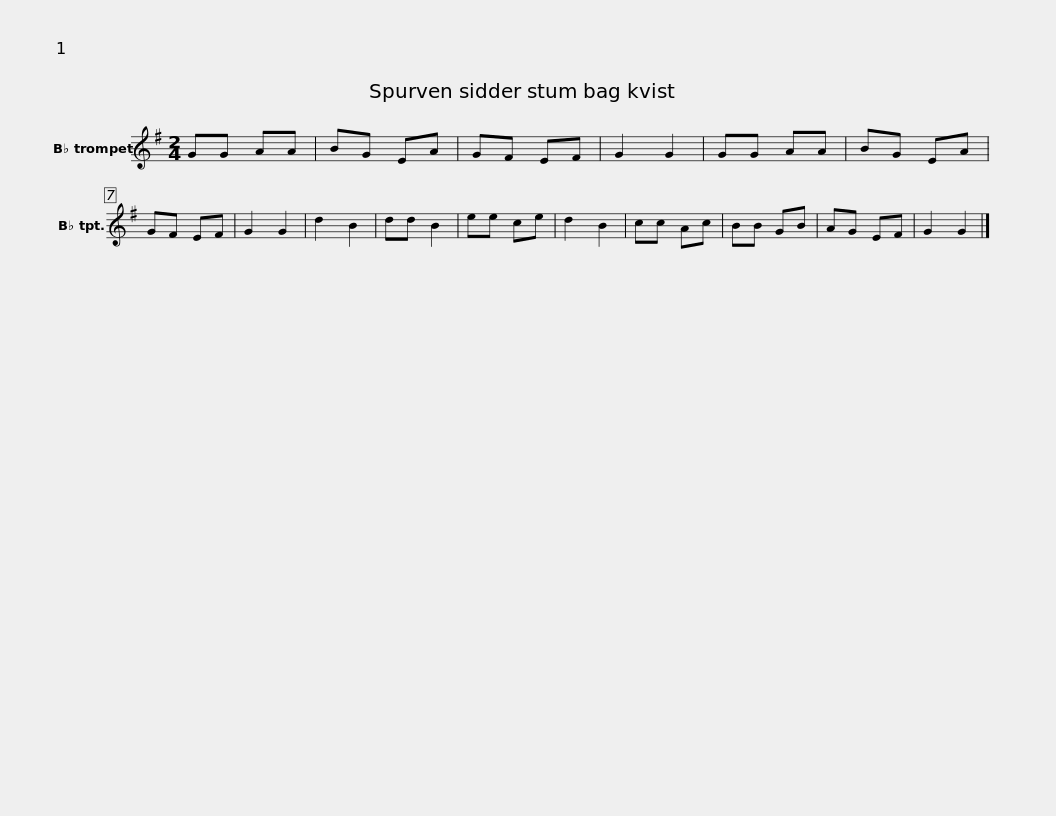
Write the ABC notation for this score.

X:1
L:1/8
M:2/4
I:linebreak $
K:none
V:1 treble transpose=-2
V:1
[K:G] GG AA | BG EA | GF EF |$ G2 G2 | GG AA | %5
 BG EA | GF EF | G2 G2 |$ d2 B2 | dd B2 | %10
 ee ce | d2 B2 |$ cc Ac | BB GB | AG EF | %15
 G2 G2 |] %16
